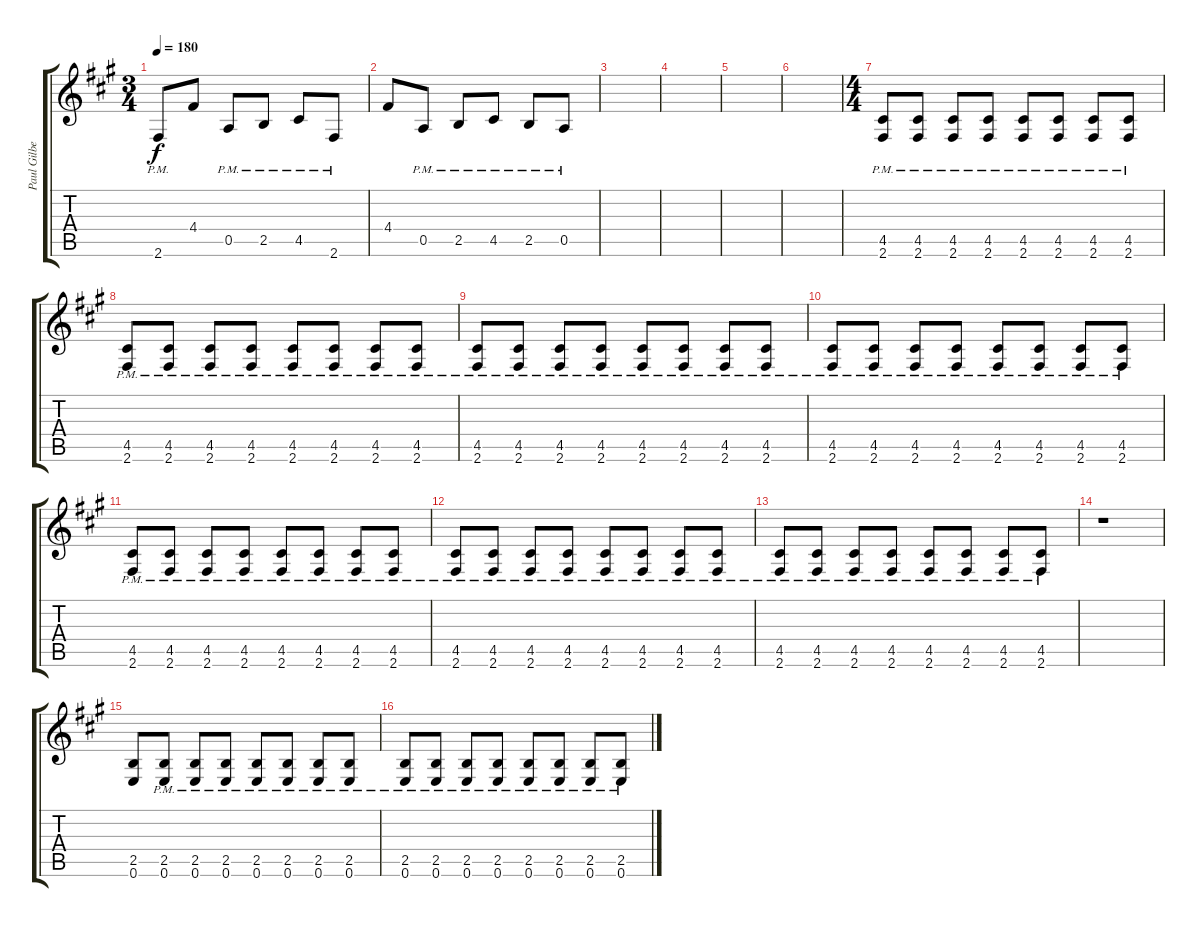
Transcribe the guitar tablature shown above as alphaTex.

\track ("Paul Gilbert" "Paul Gilbe") {instrument overdrivenguitar}
\staff {score tabs}
\tuning (E4 B3 G3 D3 A2 E2) {hide}
\ts (3 4)
\tempo 180
\clef g2
\ks a
2.6{pm}.8{dy f} 4.4.8 0.5{pm}.8 2.5{pm}.8 4.5{pm}.8 2.6{pm}.8 |
4.4.8 0.5{pm}.8 2.5{pm}.8 4.5{pm}.8 2.5{pm}.8 0.5{pm}.8 |
|
|
|
|
\ts (4 4)
(4.5{pm} 2.6{pm}).8 (4.5{pm} 2.6{pm}).8 (4.5{pm} 2.6{pm}).8 (4.5{pm} 2.6{pm}).8 (4.5{pm} 2.6{pm}).8 (4.5{pm} 2.6{pm}).8 (4.5{pm} 2.6{pm}).8 (4.5{pm} 2.6{pm}).8 |
(4.5{pm} 2.6{pm}).8 (4.5{pm} 2.6{pm}).8 (4.5{pm} 2.6{pm}).8 (4.5{pm} 2.6{pm}).8 (4.5{pm} 2.6{pm}).8 (4.5{pm} 2.6{pm}).8 (4.5{pm} 2.6{pm}).8 (4.5{pm} 2.6{pm}).8 |
(4.5{pm} 2.6{pm}).8 (4.5{pm} 2.6{pm}).8 (4.5{pm} 2.6{pm}).8 (4.5{pm} 2.6{pm}).8 (4.5{pm} 2.6{pm}).8 (4.5{pm} 2.6{pm}).8 (4.5{pm} 2.6{pm}).8 (4.5{pm} 2.6{pm}).8 |
(4.5{pm} 2.6{pm}).8 (4.5{pm} 2.6{pm}).8 (4.5{pm} 2.6{pm}).8 (4.5{pm} 2.6{pm}).8 (4.5{pm} 2.6{pm}).8 (4.5{pm} 2.6{pm}).8 (4.5{pm} 2.6{pm}).8 (4.5{pm} 2.6{pm}).8 |
(4.5{pm} 2.6{pm}).8 (4.5{pm} 2.6{pm}).8 (4.5{pm} 2.6{pm}).8 (4.5{pm} 2.6{pm}).8 (4.5{pm} 2.6{pm}).8 (4.5{pm} 2.6{pm}).8 (4.5{pm} 2.6{pm}).8 (4.5{pm} 2.6{pm}).8 |
(4.5{pm} 2.6{pm}).8 (4.5{pm} 2.6{pm}).8 (4.5{pm} 2.6{pm}).8 (4.5{pm} 2.6{pm}).8 (4.5{pm} 2.6{pm}).8 (4.5{pm} 2.6{pm}).8 (4.5{pm} 2.6{pm}).8 (4.5{pm} 2.6{pm}).8 |
(4.5{pm} 2.6{pm}).8 (4.5{pm} 2.6{pm}).8 (4.5{pm} 2.6{pm}).8 (4.5{pm} 2.6{pm}).8 (4.5{pm} 2.6{pm}).8 (4.5{pm} 2.6{pm}).8 (4.5{pm} 2.6{pm}).8 (4.5{pm} 2.6{pm}).8 |
r.1 |
(2.5 0.6).8 (2.5{pm} 0.6{pm}).8 (2.5{pm} 0.6{pm}).8 (2.5{pm} 0.6{pm}).8 (2.5{pm} 0.6{pm}).8 (2.5{pm} 0.6{pm}).8 (2.5{pm} 0.6{pm}).8 (2.5{pm} 0.6{pm}).8 |
(2.5{pm} 0.6{pm}).8 (2.5{pm} 0.6{pm}).8 (2.5{pm} 0.6{pm}).8 (2.5{pm} 0.6{pm}).8 (2.5{pm} 0.6{pm}).8 (2.5{pm} 0.6{pm}).8 (2.5{pm} 0.6{pm}).8 (2.5{pm} 0.6{pm}).8
